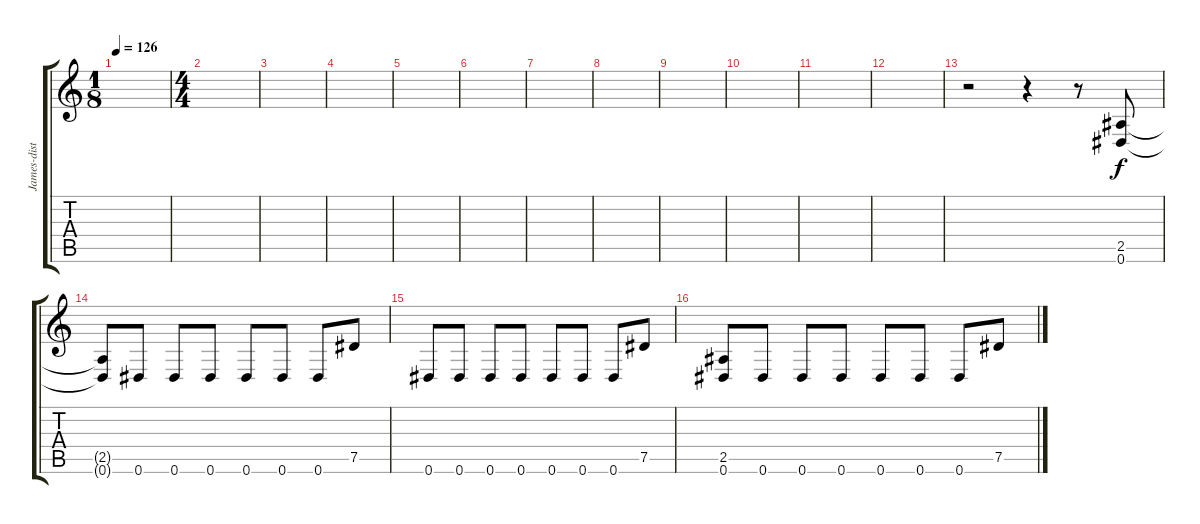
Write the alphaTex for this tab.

\track ("James-dist" "James-dist") {instrument distortionguitar}
\staff {score tabs}
\tuning (Eb4 Bb3 Gb3 Db3 Ab2 Eb2) {hide}
\ts (1 8)
\tempo 126
\clef g2
\ks c
|
\ts (4 4)
|
|
|
|
|
|
|
|
|
|
|
r.2 r.4 r.8 (2.5 0.6).8 |
(2.5{t} 0.6{t}).8 0.6.8 0.6.8 0.6.8 0.6.8 0.6.8 0.6.8 7.5.8 |
0.6.8 0.6.8 0.6.8 0.6.8 0.6.8 0.6.8 0.6.8 7.5.8 |
(2.5 0.6).8 0.6.8 0.6.8 0.6.8 0.6.8 0.6.8 0.6.8 7.5.8
